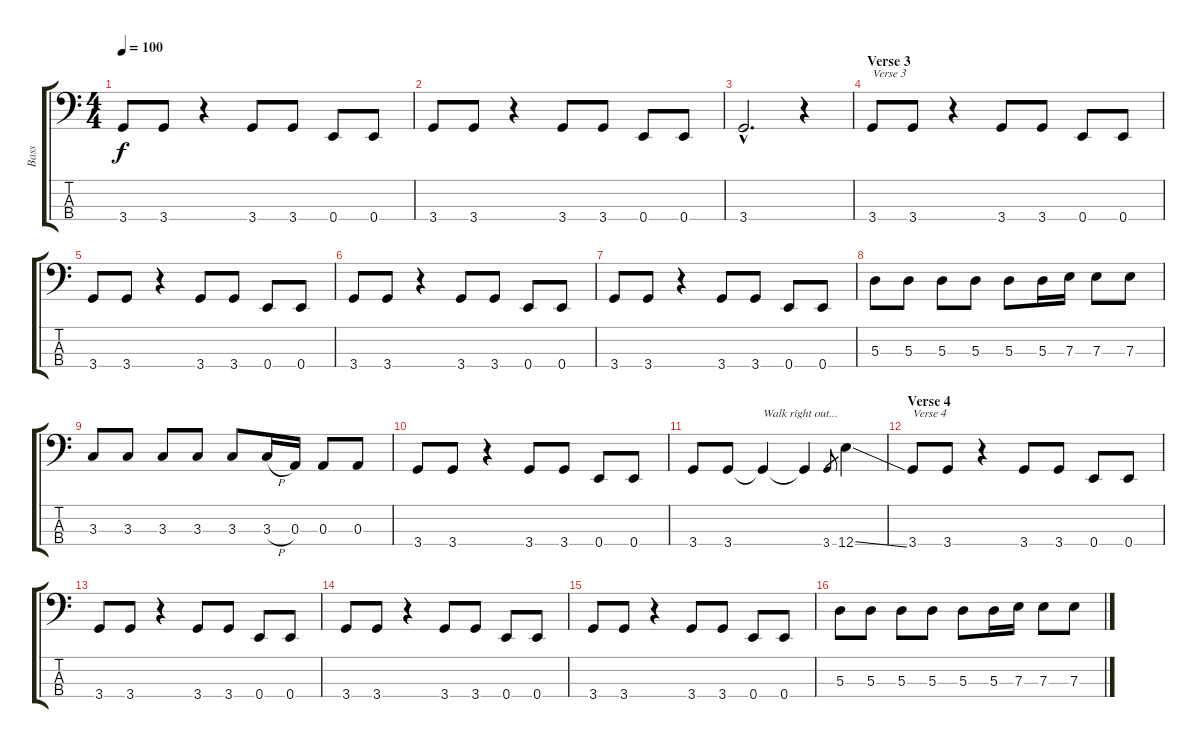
\track ("Bass" "Bass") {instrument electricbasspick}
\staff {score tabs}
\tuning (G2 D2 A1 E1) {hide}
\ts (4 4)
\tempo 100
\clef f4
\ks c
3.4.8{dy f} 3.4.8 r.4 3.4.8 3.4.8 0.4.8 0.4.8 |
3.4.8 3.4.8 r.4 3.4.8 3.4.8 0.4.8 0.4.8 |
3.4{hac}.2{d} r.4 |
\section ("" "Verse 3")
3.4.8{txt "Verse 3"} 3.4.8 r.4 3.4.8 3.4.8 0.4.8 0.4.8 |
3.4.8 3.4.8 r.4 3.4.8 3.4.8 0.4.8 0.4.8 |
3.4.8 3.4.8 r.4 3.4.8 3.4.8 0.4.8 0.4.8 |
3.4.8 3.4.8 r.4 3.4.8 3.4.8 0.4.8 0.4.8 |
5.3.8 5.3.8 5.3.8 5.3.8 5.3.8 5.3.16 7.3.16 7.3.8 7.3.8 |
3.3.8 3.3.8 3.3.8 3.3.8 3.3.8 3.3{h}.16 0.3.16 0.3.8 0.3.8 |
3.4.8 3.4.8 r.4 3.4.8 3.4.8 0.4.8 0.4.8 |
3.4.8 3.4.8 3.4{t}.4{txt "Walk right out..."} 3.4{t}.4 3.4.8{gr} 12.4{ss}.4 |
\section ("" "Verse 4")
3.4.8{txt "Verse 4"} 3.4.8 r.4 3.4.8 3.4.8 0.4.8 0.4.8 |
3.4.8 3.4.8 r.4 3.4.8 3.4.8 0.4.8 0.4.8 |
3.4.8 3.4.8 r.4 3.4.8 3.4.8 0.4.8 0.4.8 |
3.4.8 3.4.8 r.4 3.4.8 3.4.8 0.4.8 0.4.8 |
5.3.8 5.3.8 5.3.8 5.3.8 5.3.8 5.3.16 7.3.16 7.3.8 7.3.8
